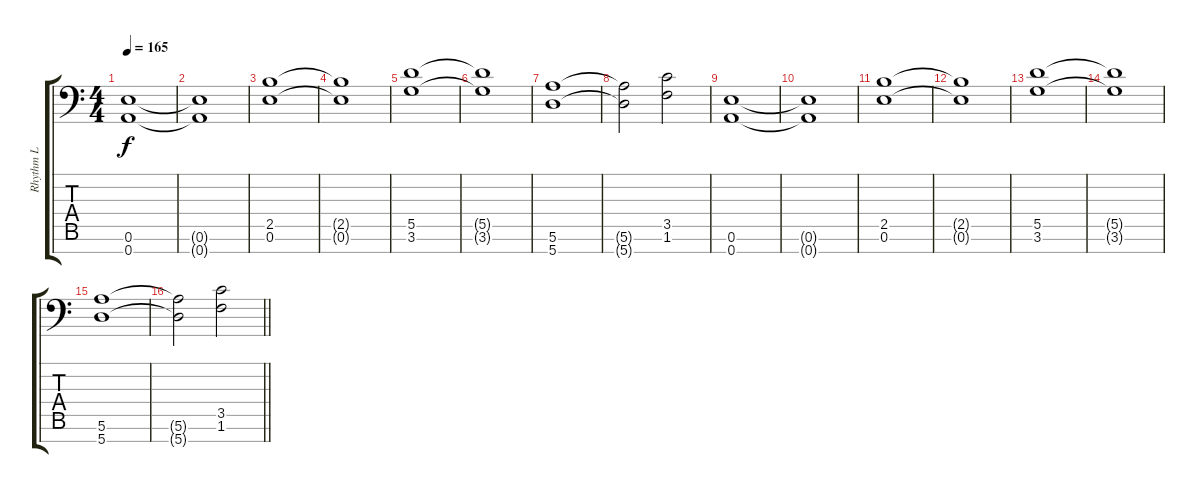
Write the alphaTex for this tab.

\track ("Rhythm L" "Rhythm L") {instrument distortionguitar}
\staff {score tabs}
\tuning (E4 B3 G3 D3 A2 E2 A1) {hide}
\ts (4 4)
\tempo 165
\clef f4
\ks c
(0.6 0.7).1{dy f} |
(0.6{t} 0.7{t}).1 |
(2.5 0.6).1 |
(2.5{t} 0.6{t}).1 |
(5.5 3.6).1 |
(5.5{t} 3.6{t}).1 |
(5.6 5.7).1 |
(5.6{t} 5.7{t}).2 (3.5 1.6).2 |
(0.6 0.7).1 |
(0.6{t} 0.7{t}).1 |
(2.5 0.6).1 |
(2.5{t} 0.6{t}).1 |
(5.5 3.6).1 |
(5.5{t} 3.6{t}).1 |
(5.6 5.7).1 |
\barLineRight lightlight
(5.6{t} 5.7{t}).2 (3.5 1.6).2
